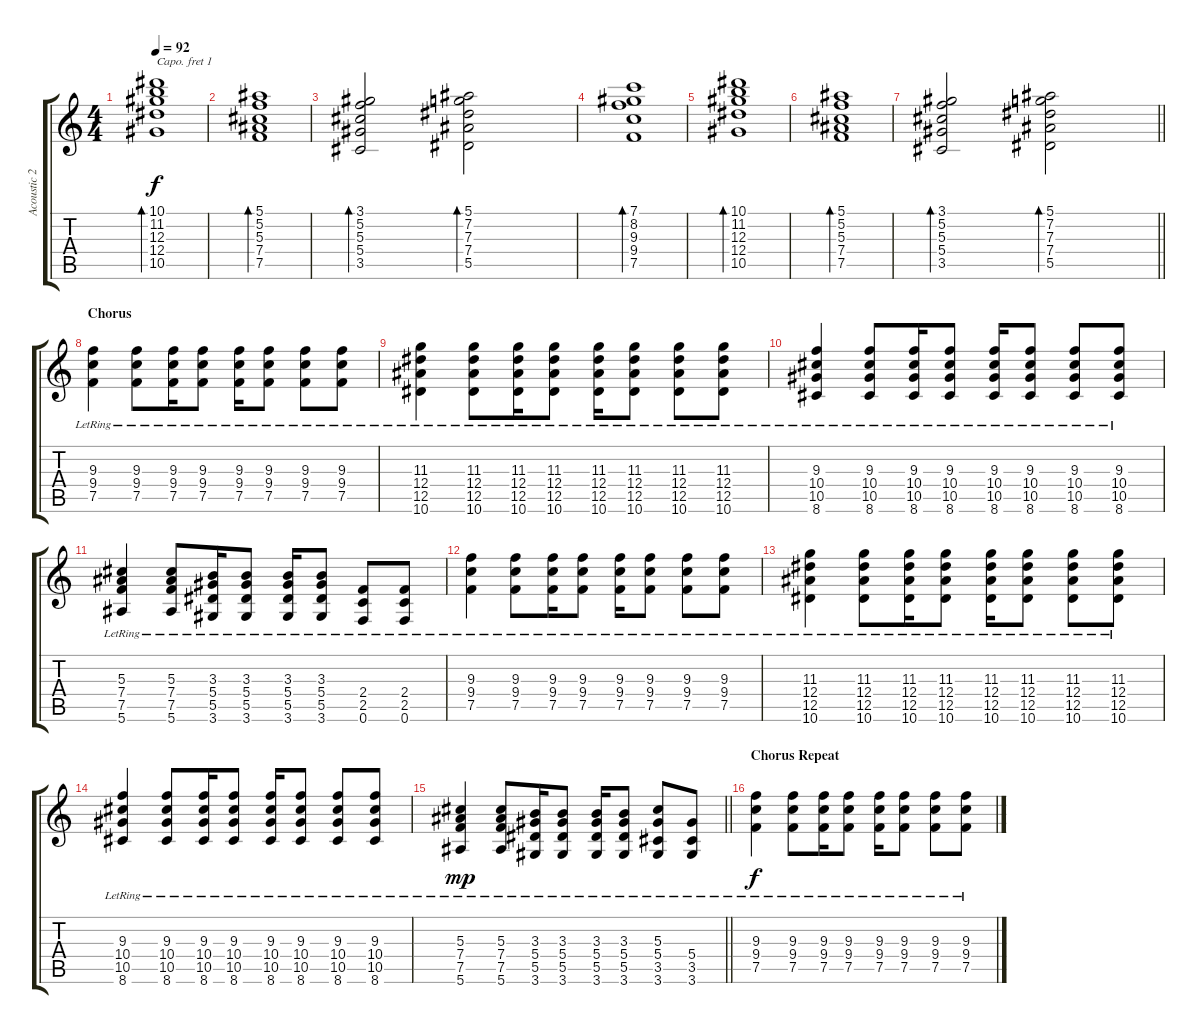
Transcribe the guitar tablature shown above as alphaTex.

\track ("Acoustic 2" "Acoustic 2") {instrument electricguitarclean}
\staff {score tabs}
\capo 1
\tuning (E4 B3 G3 D3 A2 E2) {hide}
\ts (4 4)
\tempo 92
\clef g2
\ks c
(10.1 11.2 12.3 12.4 10.5).1{bd 240 dy f} |
(5.1 5.2 5.3 7.4 7.5).1{bd 240} |
(3.1 5.2 5.3 5.4 3.5).2{bd 240} (5.1 7.2 7.3 7.4 5.5).2{bd 240} |
(7.1 8.2 9.3 9.4 7.5).1{bd 240} |
(10.1 11.2 12.3 12.4 10.5).1{bd 240} |
(5.1 5.2 5.3 7.4 7.5).1{bd 240} |
\barLineRight lightlight
(3.1 5.2 5.3 5.4 3.5).2{bd 240} (5.1 7.2 7.3 7.4 5.5).2{bd 240} |
\section ("" "Chorus")
(9.3{lr} 9.4{lr} 7.5{lr}).4 (9.3{lr} 9.4{lr} 7.5{lr}).8 (9.3{lr} 9.4{lr} 7.5{lr}).16 (9.3{lr} 9.4{lr} 7.5{lr}).8 (9.3{lr} 9.4{lr} 7.5{lr}).16 (9.3{lr} 9.4{lr} 7.5{lr}).8 (9.3{lr} 9.4{lr} 7.5{lr}).8 (9.3{lr} 9.4{lr} 7.5{lr}).8 |
(11.3{lr} 12.4{lr} 12.5 10.6{lr}).4 (11.3{lr} 12.4{lr} 12.5 10.6{lr}).8 (11.3{lr} 12.4{lr} 12.5 10.6{lr}).16 (11.3{lr} 12.4{lr} 12.5 10.6{lr}).8 (11.3{lr} 12.4{lr} 12.5 10.6{lr}).16 (11.3{lr} 12.4{lr} 12.5 10.6{lr}).8 (11.3{lr} 12.4{lr} 12.5 10.6{lr}).8 (11.3{lr} 12.4{lr} 12.5 10.6{lr}).8 |
(9.3{lr} 10.4{lr} 10.5{lr} 8.6{lr}).4 (9.3{lr} 10.4{lr} 10.5{lr} 8.6{lr}).8 (9.3{lr} 10.4{lr} 10.5{lr} 8.6{lr}).16 (9.3{lr} 10.4{lr} 10.5{lr} 8.6{lr}).8 (9.3{lr} 10.4{lr} 10.5{lr} 8.6{lr}).16 (9.3{lr} 10.4{lr} 10.5{lr} 8.6{lr}).8 (9.3{lr} 10.4{lr} 10.5{lr} 8.6{lr}).8 (9.3{lr} 10.4{lr} 10.5{lr} 8.6{lr}).8 |
(5.3{lr} 7.4{lr} 7.5{lr} 5.6{lr}).4 (5.3{lr} 7.4{lr} 7.5{lr} 5.6{lr}).8 (3.3{lr} 5.4{lr} 5.5{lr} 3.6{lr}).16 (3.3{lr} 5.4{lr} 5.5{lr} 3.6{lr}).8 (3.3{lr} 5.4{lr} 5.5{lr} 3.6{lr}).16 (3.3{lr} 5.4{lr} 5.5{lr} 3.6{lr}).8 (2.4{lr} 2.5{lr} 0.6{lr}).8 (2.4{lr} 2.5{lr} 0.6{lr}).8 |
(9.3{lr} 9.4{lr} 7.5{lr}).4 (9.3{lr} 9.4{lr} 7.5{lr}).8 (9.3{lr} 9.4{lr} 7.5{lr}).16 (9.3{lr} 9.4{lr} 7.5{lr}).8 (9.3{lr} 9.4{lr} 7.5{lr}).16 (9.3{lr} 9.4{lr} 7.5{lr}).8 (9.3{lr} 9.4{lr} 7.5{lr}).8 (9.3{lr} 9.4{lr} 7.5{lr}).8 |
(11.3{lr} 12.4{lr} 12.5 10.6{lr}).4 (11.3{lr} 12.4{lr} 12.5 10.6{lr}).8 (11.3{lr} 12.4{lr} 12.5 10.6{lr}).16 (11.3{lr} 12.4{lr} 12.5 10.6{lr}).8 (11.3{lr} 12.4{lr} 12.5 10.6{lr}).16 (11.3{lr} 12.4{lr} 12.5 10.6{lr}).8 (11.3{lr} 12.4{lr} 12.5 10.6{lr}).8 (11.3{lr} 12.4{lr} 12.5 10.6{lr}).8 |
(9.3{lr} 10.4{lr} 10.5{lr} 8.6{lr}).4 (9.3{lr} 10.4{lr} 10.5{lr} 8.6{lr}).8 (9.3{lr} 10.4{lr} 10.5{lr} 8.6{lr}).16 (9.3{lr} 10.4{lr} 10.5{lr} 8.6{lr}).8 (9.3{lr} 10.4{lr} 10.5{lr} 8.6{lr}).16 (9.3{lr} 10.4{lr} 10.5{lr} 8.6{lr}).8 (9.3{lr} 10.4{lr} 10.5{lr} 8.6{lr}).8 (9.3{lr} 10.4{lr} 10.5{lr} 8.6{lr}).8 |
\barLineRight lightlight
(5.3{lr} 7.4{lr} 7.5{lr} 5.6{lr}).4{dy mp} (5.3{lr} 7.4{lr} 7.5{lr} 5.6{lr}).8 (3.3{lr} 5.4{lr} 5.5{lr} 3.6{lr}).16 (3.3{lr} 5.4{lr} 5.5{lr} 3.6{lr}).8 (3.3{lr} 5.4{lr} 5.5{lr} 3.6{lr}).16 (3.3{lr} 5.4{lr} 5.5{lr} 3.6{lr}).8 (5.3{lr} 5.4{lr} 3.5{lr} 3.6{lr}).8 (5.4{lr} 3.5{lr} 3.6{lr}).8 |
\section ("" "Chorus Repeat")
(9.3{lr} 9.4{lr} 7.5{lr}).4{dy f} (9.3{lr} 9.4{lr} 7.5{lr}).8 (9.3{lr} 9.4{lr} 7.5{lr}).16 (9.3{lr} 9.4{lr} 7.5{lr}).8 (9.3{lr} 9.4{lr} 7.5{lr}).16 (9.3{lr} 9.4{lr} 7.5{lr}).8 (9.3{lr} 9.4{lr} 7.5{lr}).8 (9.3{lr} 9.4{lr} 7.5{lr}).8
